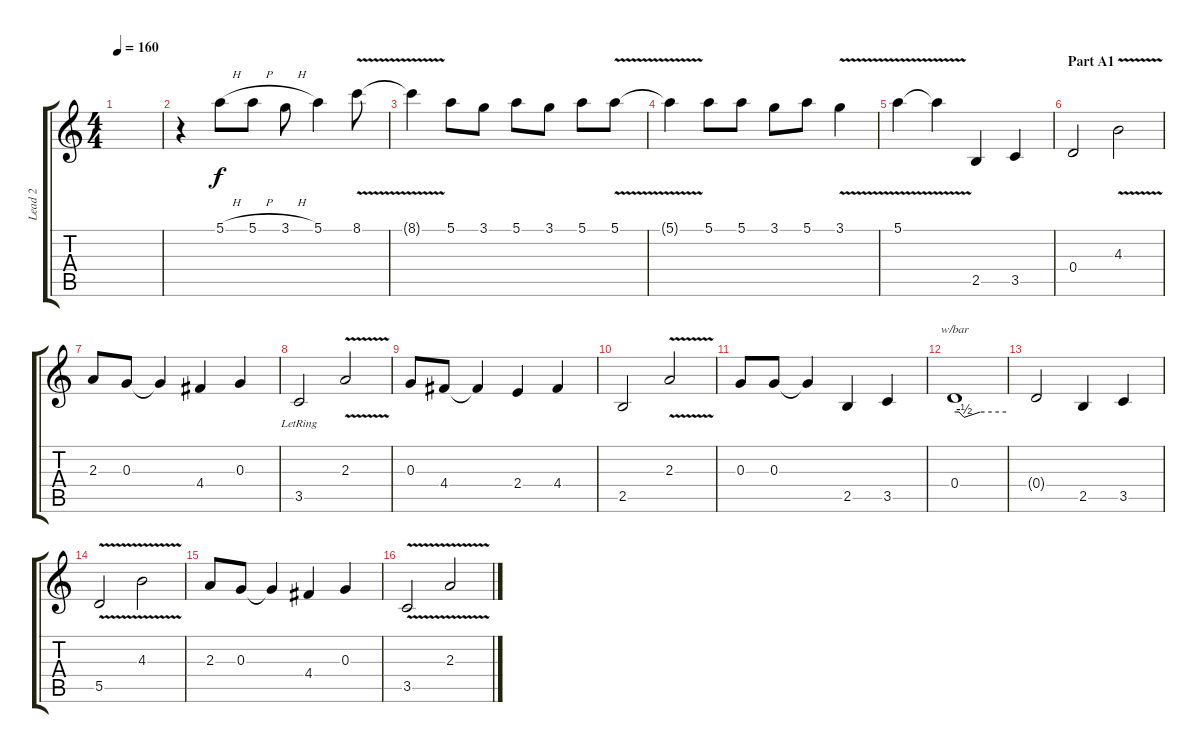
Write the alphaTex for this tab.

\track ("Lead 2" "Lead 2") {instrument acousticguitarnylon}
\staff {score tabs}
\tuning (E4 B3 G3 D3 A2 E2) {hide}
\ts (4 4)
\tempo 160
\clef g2
\ks c
|
r.4 5.1{h}.8 5.1{h}.8 3.1{h}.8 5.1.4 8.1{v}.8 |
8.1{t}.4 5.1.8 3.1.8 5.1.8 3.1.8 5.1.8 5.1{v}.8 |
5.1{t}.4 5.1.8 5.1.8 3.1.8 5.1.8 3.1{v}.4 |
5.1{v}.4 5.1{t}.4 2.5.4{volume 14 balance 12 instrument acousticguitarnylon} 3.5.4 |
\section ("" "Part A1")
0.4.2 4.3{v}.2 |
2.3.8 0.3.8 0.3{t}.4 4.4.4 0.3.4 |
3.5{lr}.2 2.3{v}.2 |
0.3.8 4.4.8 4.4{t}.4 2.4.4 4.4.4 |
2.5.2 2.3{v}.2 |
0.3.8 0.3.8 0.3{t}.4 2.5.4 3.5.4 |
0.4.1{tbe (custom default 0 0 5 0 11 -2 30 0 60 0)} |
0.4{t}.2 2.5.4 3.5.4 |
5.5{v}.2 4.3{v}.2 |
2.3.8 0.3.8 0.3{t}.4 4.4.4 0.3.4 |
3.5{v}.2 2.3{v}.2
